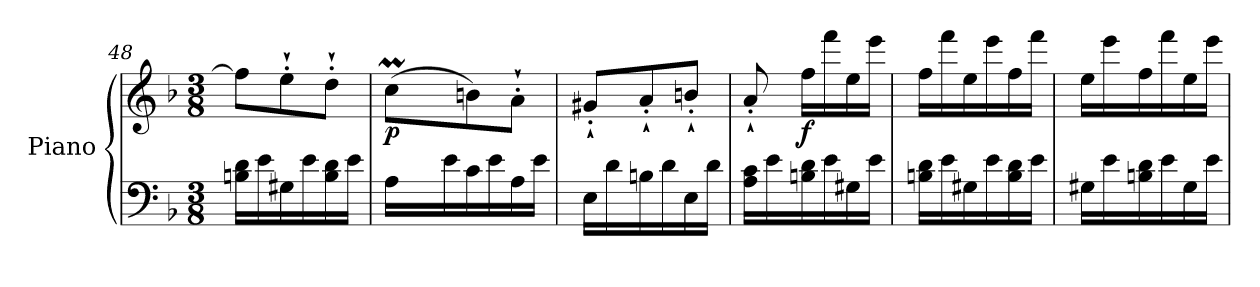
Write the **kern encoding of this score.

**kern	**kern	**dynam
*part1	*part1	*part1
*staff2	*staff1	*staff1/2
*I"Piano	*	*
*I'Pno	*	*
*clefF4	*clefG2	*
*k[b-]	*k[b-]	*
*M3/8	*M3/8	*
=48	=48	=48
!	!	!LO:DY:b
16Bn\ 16d\LL	8ff\L]	other-dynamics
16e\	.	.
16G#X\	8ee'`\	.
16e\	.	.
16B\ 16d\	8dd'`\J	.
16e\JJ	.	.
=49	=49	=49
*	*^	*
!	!	!	!LO:DY:b
16A\LL	(>8ccM\L	64ccyy	p
.	.	64ddyy	.
.	.	8..ccyy	.
16e\	.	.	.
16c\	8bn\)	.	.
16e\	.	.	.
16A\	8a'`\J	8ryy	.
16e\JJ	.	.	.
*	*v	*v	*
=50	=50	=50
16E\LL	8g#X'`/L	.
16d\	.	.
16Bn\	8a'`/	.
16d\	.	.
16E\	8bn'`/J	.
16d\JJ	.	.
!!LO:PB:g=z
=51	=51	=51
16A\ 16c\LL	8a'`/	.
16e\	.	.
!	!	!LO:DY:b
16Bn\ 16d\	16ff\LL	f
16e\	16fff\	.
16G#X\	16ee\	.
16e\JJ	16eee\JJ	.
=52	=52	=52
16Bn\ 16d\LL	16ff\LL	.
16e\	16fff\	.
16G#X\	16ee\	.
16e\	16eee\	.
16B\ 16d\	16ff\	.
16e\JJ	16fff\JJ	.
=53	=53	=53
16G#X\LL	16ee\LL	.
16e\	16eee\	.
16Bn\ 16d\	16ff\	.
16e\	16fff\	.
16G#\	16ee\	.
16e\JJ	16eee\JJ	.
=	=	=
*-	*-	*-
